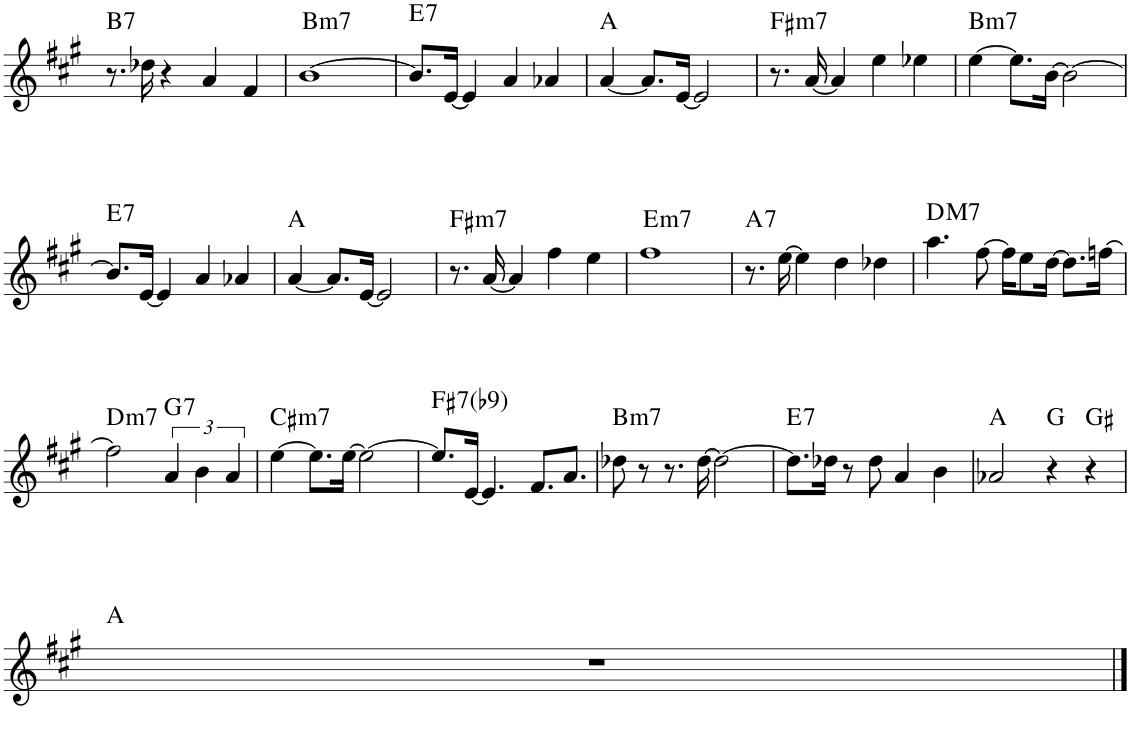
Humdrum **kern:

**kern	**harte
*part1	*part1
*staff1	*
*I"Piano	*
*I'Pno.	*
!!LO:PB:g=z
*clefG2	*
*k[f#c#g#]	*
*M4/4	*
=48	=48
!	!LO:H:kt=7
8.r	B:7
16dd-X\	.
4r	.
4a/	.
4f#/	.
=49	=49
!	!LO:H:kt=m7
[1b	B:min7
=50	=50
!	!LO:H:kt=7
8.b/L]	E:7
[16e/Jk	.
4e/]	.
4a/	.
4a-X/	.
=51	=51
[4a/	A:maj
8.a/L]	.
[16e/Jk	.
2e/]	.
=52	=52
!	!LO:H:kt=m7
8.r	F#:min7
[16a/	.
4a/]	.
4ee\	.
4ee-X\	.
=53	=53
!	!LO:H:kt=m7
[4ee\	B:min7
8.ee\L]	.
[16b\Jk	.
2b\_	.
!!LO:LB:g=z
=54	=54
!	!LO:H:kt=7
8.b/L]	E:7
[16e/Jk	.
4e/]	.
4a/	.
4a-X/	.
=55	=55
[4a/	A:maj
8.a/L]	.
[16e/Jk	.
2e/]	.
=56	=56
!	!LO:H:kt=m7
8.r	F#:min7
[16a/	.
4a/]	.
4ff#\	.
4ee\	.
=57	=57
!	!LO:H:kt=m7
1ff#	E:min7
=58	=58
!	!LO:H:kt=7
8.r	A:7
[16ee\	.
4ee\]	.
4dd\	.
4dd-X\	.
=59	=59
!	!LO:H:kt=M7
4.aa\	D:maj7
[8ff#\	.
16ff#\KL]	.
8ee\	.
[16dd\Jk	.
8.dd\L]	.
[16ffn\Jk	.
!!LO:LB:g=z
=60	=60
!	!LO:H:kt=m7
2ff\]	D:min7
!	!LO:H:kt=7
6a/	G:7
6b\	.
6a/	.
=61	=61
!	!LO:H:kt=m7
[4ee\	C#:min7
8.ee\L]	.
[16ee\Jk	.
2ee\_	.
=62	=62
!	!LO:H:kt=7
8.ee/L]	F#:7(b9)
[16e/Jk	.
4.e/]	.
8.f#/L	.
8.a/J	.
=63	=63
!	!LO:H:kt=m7
8dd-X\	B:min7
8r	.
8.r	.
[16dd-\	.
2dd-\_	.
=64	=64
!	!LO:H:kt=7
8.dd-\L]	E:7
16dd-X\Jk	.
8r	.
8dd-\	.
4a/	.
4b\	.
=65	=65
2a-X/	A:maj
4r	G:maj
4r	G#:maj
!!LO:LB:g=z
=66	=66
1r	A:maj
==	==
*-	*-
